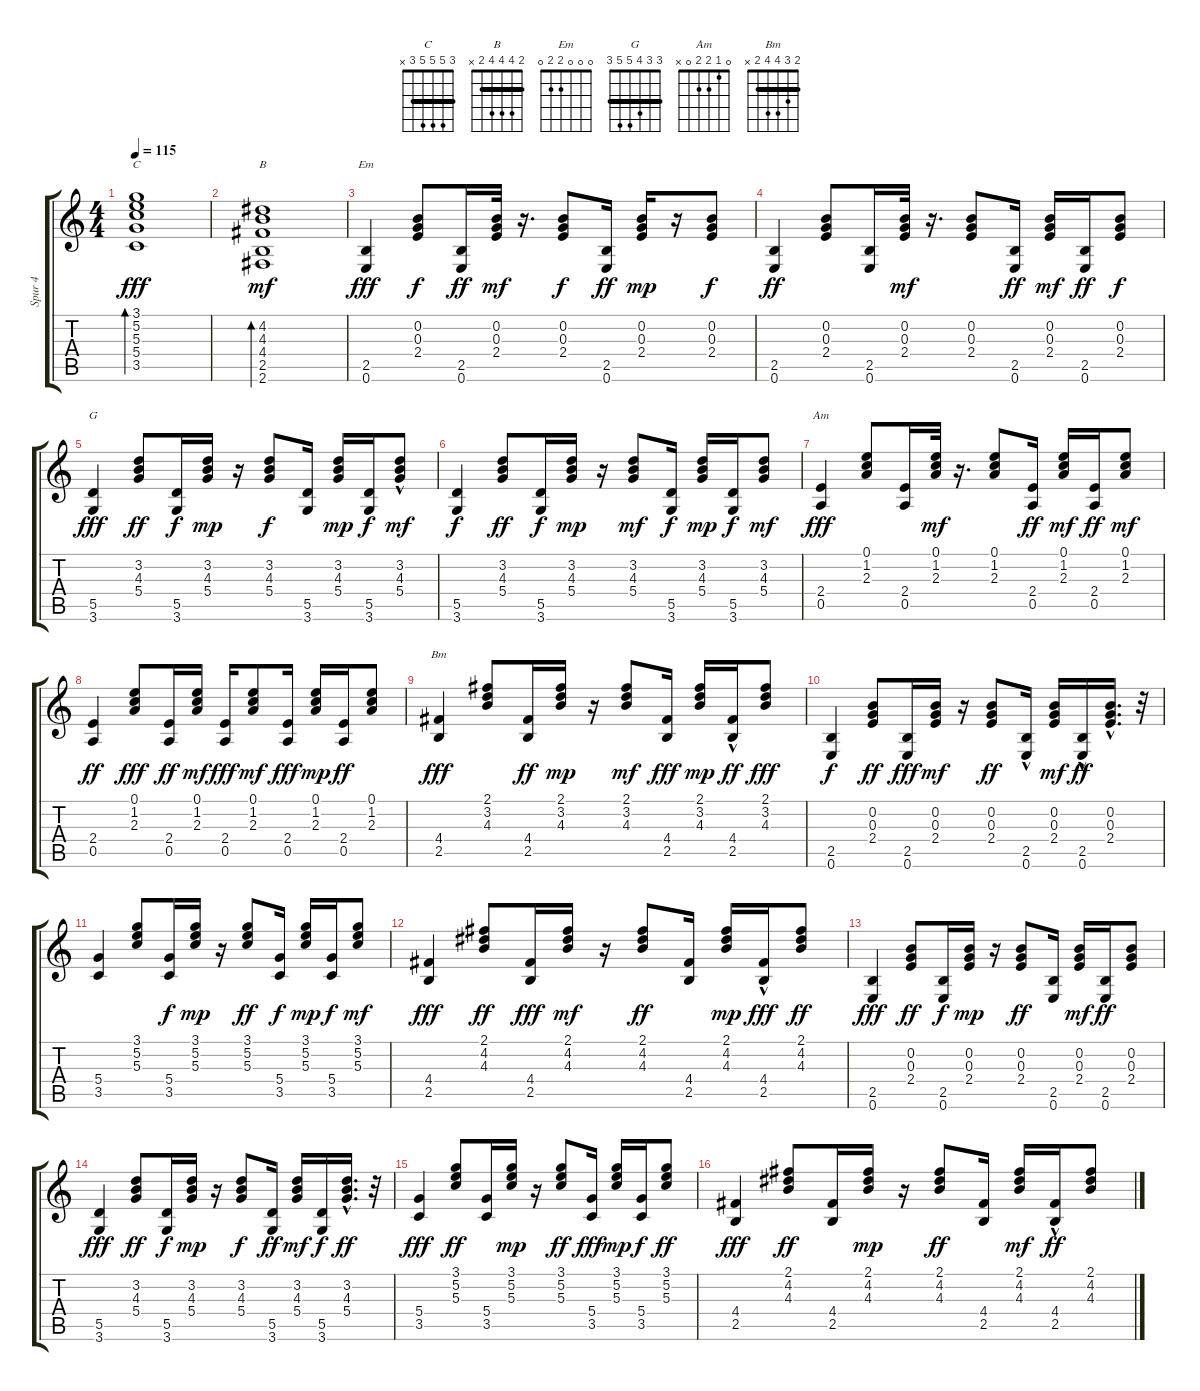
\track ("Spur 4" "Spur 4") {instrument acousticguitarsteel}
\staff {score tabs}
\tuning (E4 B3 G3 D3 A2 E2) {hide}
\chord ("C" 3 5 5 5 3 x) {barre 3}
\chord ("B" 2 4 4 4 2 x) {barre 2}
\chord ("Em" 0 0 0 2 2 0)
\chord ("G" 3 3 4 5 5 3) {barre 3}
\chord ("Am" 0 1 2 2 0 x)
\chord ("Bm" 2 3 4 4 2 x) {barre 2}
\ts (4 4)
\tempo 115
\clef g2
\ks c
(3.1 5.2 5.3 5.4 3.5).1{bd 120 ch "C" dy fff volume 16 instrument acousticguitarsteel} |
(4.2 4.3 4.4 2.5 2.6).1{bd 120 ch "B" dy mf volume 16 instrument acousticguitarsteel} |
(2.5 0.6).4{ch "Em" dy fff volume 15 instrument acousticguitarsteel} (0.2 0.3 2.4).8{dy f} (2.5 0.6).16{dy ff} (0.2 0.3 2.4).32{dy mf} r.16{d} (0.2 0.3 2.4).8{dy f} (2.5 0.6).16{dy ff} (0.2 0.3 2.4).16{dy mp} r.16 (0.2 0.3 2.4).8{dy f} |
(2.5 0.6).4{dy ff} (0.2 0.3 2.4).8 (2.5 0.6).16 (0.2 0.3 2.4).32{dy mf} r.16{d} (0.2 0.3 2.4).8 (2.5 0.6).16{dy ff} (0.2 0.3 2.4).16{dy mf} (2.5 0.6).16{dy ff} (0.2 0.3 2.4).8{dy f} |
(5.5 3.6).4{ch "G" dy fff} (3.2 4.3 5.4).8{dy ff} (5.5 3.6).16{dy f} (3.2 4.3 5.4).16{dy mp} r.16 (3.2 4.3 5.4).8{dy f} (5.5 3.6).16 (3.2 4.3 5.4).16{dy mp} (5.5 3.6).16{dy f} (3.2{hac} 4.3{hac} 5.4{hac}).8{dy mf} |
(5.5 3.6).4{dy f} (3.2 4.3 5.4).8{dy ff} (5.5 3.6).16{dy f} (3.2 4.3 5.4).16{dy mp} r.16 (3.2 4.3 5.4).8{dy mf} (5.5 3.6).16{dy f} (3.2 4.3 5.4).16{dy mp} (5.5 3.6).16{dy f} (3.2 4.3 5.4).8{dy mf} |
(2.4 0.5).4{ch "Am" dy fff} (0.1 1.2 2.3).8 (2.4 0.5).16 (0.1 1.2 2.3).32{dy mf} r.16{d} (0.1 1.2 2.3).8 (2.4 0.5).16{dy ff} (0.1 1.2 2.3).16{dy mf} (2.4 0.5).16{dy ff} (0.1 1.2 2.3).8{dy mf} |
(2.4 0.5).4{dy ff} (0.1 1.2 2.3).8{dy fff} (2.4 0.5).16{dy ff} (0.1 1.2 2.3).16{dy mf} (2.4 0.5).16{dy fff} (0.1 1.2 2.3).8{dy mf} (2.4 0.5).16{dy fff} (0.1 1.2 2.3).16{dy mp} (2.4 0.5).16{dy ff} (0.1 1.2 2.3).8 |
(4.4 2.5).4{ch "Bm" dy fff} (2.1 3.2 4.3).8 (4.4 2.5).16{dy ff} (2.1 3.2 4.3).16{dy mp} r.16 (2.1 3.2 4.3).8{dy mf} (4.4 2.5).16{dy fff} (2.1 3.2 4.3).16{dy mp} (4.4{hac} 2.5).16{dy ff} (2.1 3.2 4.3).8{dy fff} |
(2.5 0.6).4{dy f} (0.2 0.3 2.4).8{dy ff} (2.5 0.6).16{dy fff} (0.2 0.3 2.4).16{dy mf} r.16 (0.2 0.3 2.4).8{dy ff} (2.5{hac} 0.6{hac}).16 (0.2 0.3 2.4).16{dy mf} (2.5 0.6{hac}).16{dy ff} (0.2{hac} 0.3{hac} 2.4{hac}).16{d} r.32 |
(5.4 3.5).4{volume 15 instrument acousticguitarsteel} (3.1 5.2 5.3).8 (5.4 3.5).16{dy f} (3.1 5.2 5.3).16{dy mp} r.16 (3.1 5.2 5.3).8{dy ff} (5.4 3.5).16{dy f} (3.1 5.2 5.3).16{dy mp} (5.4 3.5).16{dy f} (3.1 5.2 5.3).8{dy mf} |
(4.4 2.5).4{dy fff} (2.1 4.2 4.3).8{dy ff} (4.4 2.5).16{dy fff} (2.1 4.2 4.3).16{dy mf} r.16 (2.1 4.2 4.3).8{dy ff} (4.4 2.5).16 (2.1 4.2 4.3).16{dy mp} (4.4{hac} 2.5).16{dy fff} (2.1 4.2 4.3).8{dy ff} |
(2.5 0.6).4{dy fff} (0.2 0.3 2.4).8{dy ff} (2.5 0.6).16{dy f} (0.2 0.3 2.4).16{dy mp} r.16 (0.2 0.3 2.4).8{dy ff} (2.5 0.6).16 (0.2 0.3 2.4).16{dy mf} (2.5 0.6).16{dy ff} (0.2 0.3 2.4).8 |
(5.5 3.6).4{dy fff} (3.2 4.3 5.4).8{dy ff} (5.5 3.6).16{dy f} (3.2 4.3 5.4).16{dy mp} r.16 (3.2 4.3 5.4).8{dy f} (5.5 3.6).16{dy ff} (3.2 4.3 5.4).16{dy mf} (5.5 3.6).16{dy f} (3.2{hac} 4.3{hac} 5.4{hac}).16{d dy ff} r.32 |
(5.4 3.5).4{dy fff} (3.1 5.2 5.3).8{dy ff} (5.4 3.5).16 (3.1 5.2 5.3).16{dy mp} r.16 (3.1 5.2 5.3).8{dy ff} (5.4 3.5).16{dy fff} (3.1 5.2 5.3).16{dy mp} (5.4 3.5).16{dy f} (3.1 5.2 5.3).8{dy ff} |
(4.4 2.5).4{dy fff} (2.1 4.2 4.3).8{dy ff} (4.4 2.5).16 (2.1 4.2 4.3).16{dy mp} r.16 (2.1 4.2 4.3).8{dy ff} (4.4 2.5).16 (2.1 4.2 4.3).16{dy mf} (4.4{hac} 2.5{hac}).16{dy ff} (2.1 4.2 4.3).8
